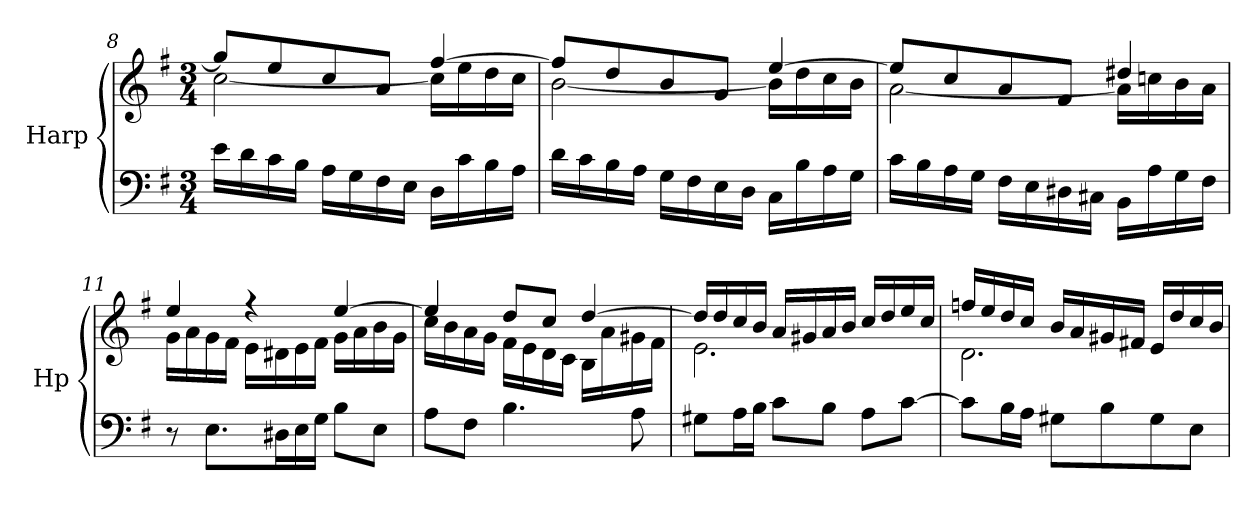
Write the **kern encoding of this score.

**kern	**kern
*part1	*part1
*staff2	*staff1
*I"Harp	*
*I'Hp	*
!!LO:LB:g=z
*clefF4	*clefG2
*k[f#]	*k[f#]
*M3/4	*M3/4
=8	=8
*	*^
16e\LL	8gg/L]	[2cc\
16d\	.	.
16c\	8ee/	.
16B\JJ	.	.
16A\LL	8cc/	.
16G\	.	.
16F#\	8a/J	.
16E\JJ	.	.
16D\LL	[4ff#/	16cc\LL]
16c\	.	16ee\
16B\	.	16dd\
16A\JJ	.	16cc\JJ
=9	=9	=9
16d\LL	8ff#/L]	[2b\
16c\	.	.
16B\	8dd/	.
16A\JJ	.	.
16G\LL	8b/	.
16F#\	.	.
16E\	8g/J	.
16D\JJ	.	.
16C\LL	[4ee/	16b\LL]
16B\	.	16dd\
16A\	.	16cc\
16G\JJ	.	16b\JJ
=10	=10	=10
16c\LL	8ee/L]	[2a\
16B\	.	.
16A\	8cc/	.
16G\JJ	.	.
16F#\LL	8a/	.
16E\	.	.
16D#X\	8f#/J	.
16C#X\JJ	.	.
16BB\LL	4dd#X/	16a\LL]
16A\	.	16ccn\
16G\	.	16b\
16F#\JJ	.	16a\JJ
!!LO:LB:g=z	!!
=11	=11	=11
8r	4ee/	16g\LL
.	.	16a\
8.E\L	.	16g\
.	.	16f#\JJ
.	4r	16e\LL
16D#X\L	.	16d#X\
16E\	.	16e\
16G\JJ	.	16f#\JJ
8B\L	[4ee/	16g\LL
.	.	16a\
8E\J	.	16b\
.	.	16g\JJ
=12	=12	=12
8A\L	4ee/]	16cc\LL
.	.	16b\
8F#\J	.	16a\
.	.	16g\JJ
4.B\	8dd/L	16f#\LL
.	.	16e\
.	8cc/J	16d\
.	.	16c\JJ
.	[4dd/	16B\LL
.	.	16a\
8A\	.	16g#X\
.	.	16f#\JJ
=13	=13	=13
8G#X\L	16dd/LL]	2.e\
.	16dd/	.
16A\L	16cc/	.
16B\JJ	16b/JJ	.
8c\L	16a/LL	.
.	16g#X/	.
8B\J	16a/	.
.	16b/JJ	.
8A\L	16cc/LL	.
.	16dd/	.
[8c\J	16ee/	.
.	16cc/JJ	.
!!LO:LB:g=z	!!
=14	=14	=14
8c\L]	16ffn/LL	2.d\
.	16ee/	.
16B\L	16dd/	.
16A\JJ	16cc/JJ	.
8G#X\L	16b/LL	.
.	16a/	.
8B\	16g#X/	.
.	16f#X/JJ	.
8G#\	16e/LL	.
.	16dd/	.
8E\J	16cc/	.
.	16b/JJ	.
*	*v	*v
=	=
*-	*-
